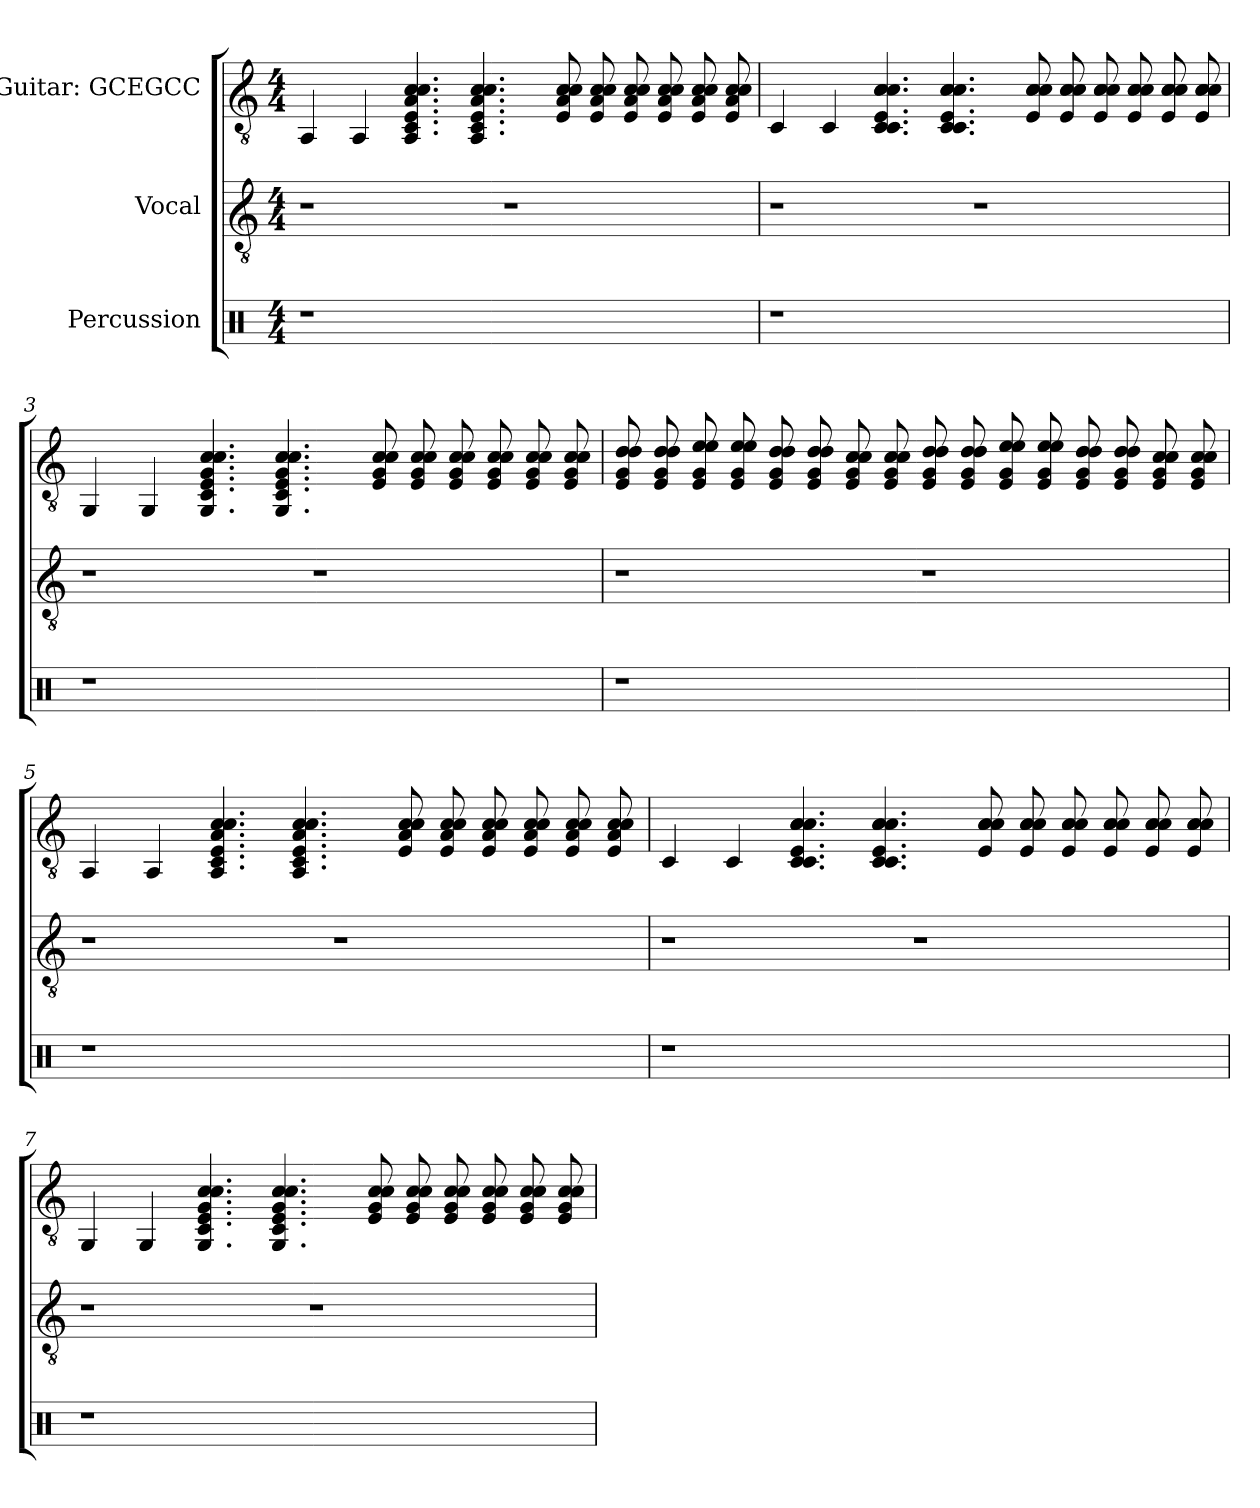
**kern	**kern	**kern
*part3	*part2	*part1
*staff3	*staff2	*staff1
*I"Percussion	*I"Vocal	*I"Guitar: GCEGCC
*	*stria6	*stria6
*clefX	*clefGv2	*clefGv2
*k[]	*k[]	*k[]
*M4/4	*M4/4	*M4/4
*MM152	*MM152	*MM152
=1	=1	=1
1r	1r	4AA
.	.	4AA
.	.	4.c 4.c 4.A 4.E 4.C 4.AA
.	.	4.c 4.c 4.A 4.E 4.C 4.AA
1ryy	1r	.
.	.	8c 8c 8A 8E
.	.	8c 8c 8A 8E
.	.	8c 8c 8A 8E
.	.	8c 8c 8A 8E
.	.	8c 8c 8A 8E
.	.	8c 8c 8A 8E
=2	=2	=2
1r	1r	4C
.	.	4C
.	.	4.c 4.c 4.c 4.E 4.C 4.C
.	.	4.c 4.c 4.c 4.E 4.C 4.C
1ryy	1r	.
.	.	8c 8c 8c 8E
.	.	8c 8c 8c 8E
.	.	8c 8c 8c 8E
.	.	8c 8c 8c 8E
.	.	8c 8c 8c 8E
.	.	8c 8c 8c 8E
=3	=3	=3
1r	1r	4GG
.	.	4GG
.	.	4.c 4.c 4.G 4.E 4.C 4.GG
.	.	4.c 4.c 4.G 4.E 4.C 4.GG
1ryy	1r	.
.	.	8c 8c 8G 8E
.	.	8c 8c 8G 8E
.	.	8c 8c 8G 8E
.	.	8c 8c 8G 8E
.	.	8c 8c 8G 8E
.	.	8c 8c 8G 8E
=4	=4	=4
1r	1r	8d 8d 8G 8E
.	.	8d 8d 8G 8E
.	.	8e 8e 8G 8E
.	.	8e 8e 8G 8E
.	.	8d 8d 8G 8E
.	.	8d 8d 8G 8E
.	.	8c 8c 8G 8E
.	.	8c 8c 8G 8E
1ryy	1r	8d 8d 8G 8E
.	.	8d 8d 8G 8E
.	.	8e 8e 8G 8E
.	.	8e 8e 8G 8E
.	.	8d 8d 8G 8E
.	.	8d 8d 8G 8E
.	.	8c 8c 8G 8E
.	.	8c 8c 8G 8E
=5	=5	=5
1r	1r	4AA
.	.	4AA
.	.	4.c 4.c 4.A 4.E 4.C 4.AA
.	.	4.c 4.c 4.A 4.E 4.C 4.AA
1ryy	1r	.
.	.	8c 8c 8A 8E
.	.	8c 8c 8A 8E
.	.	8c 8c 8A 8E
.	.	8c 8c 8A 8E
.	.	8c 8c 8A 8E
.	.	8c 8c 8A 8E
=6	=6	=6
1r	1r	4C
.	.	4C
.	.	4.c 4.c 4.c 4.E 4.C 4.C
.	.	4.c 4.c 4.c 4.E 4.C 4.C
1ryy	1r	.
.	.	8c 8c 8c 8E
.	.	8c 8c 8c 8E
.	.	8c 8c 8c 8E
.	.	8c 8c 8c 8E
.	.	8c 8c 8c 8E
.	.	8c 8c 8c 8E
=7	=7	=7
1r	1r	4GG
.	.	4GG
.	.	4.c 4.c 4.G 4.E 4.C 4.GG
.	.	4.c 4.c 4.G 4.E 4.C 4.GG
1ryy	1r	.
.	.	8c 8c 8G 8E
.	.	8c 8c 8G 8E
.	.	8c 8c 8G 8E
.	.	8c 8c 8G 8E
.	.	8c 8c 8G 8E
.	.	8c 8c 8G 8E
=	=	=
*-	*-	*-
